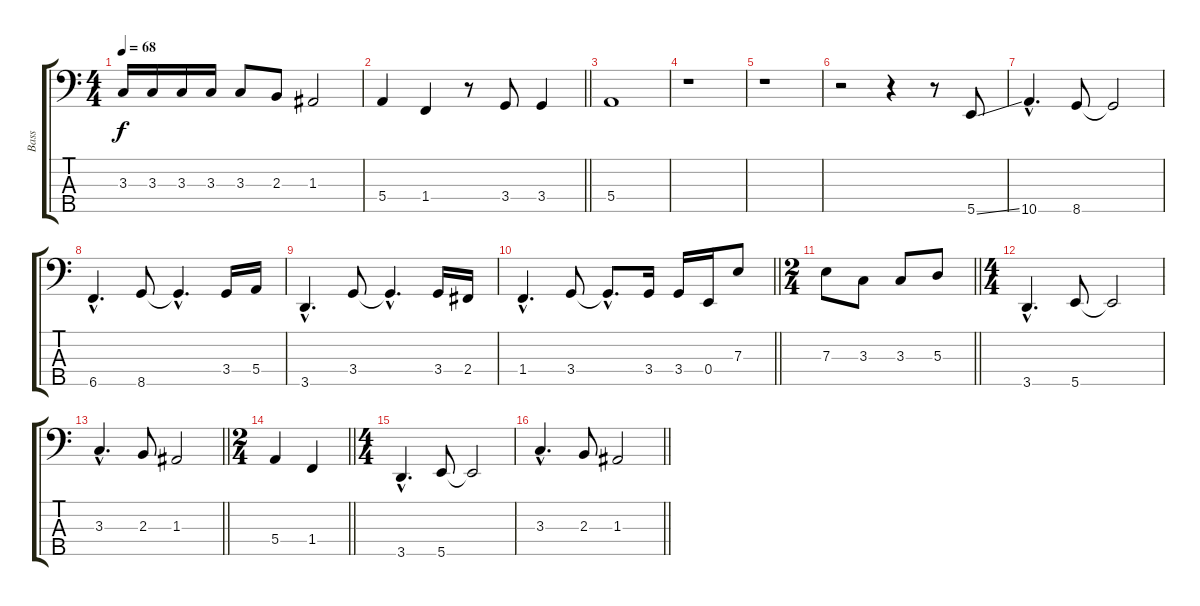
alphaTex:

\track ("Bass" "Bass") {instrument electricbasspick}
\staff {score tabs}
\tuning (G2 D2 A1 E1 B0) {hide}
\ts (4 4)
\tempo 68
\clef f4
\ks c
3.3.16{dy f} 3.3.16 3.3.16 3.3.16 3.3.8 2.3.8 1.3.2 |
\barLineRight lightlight
5.4.4 1.4.4 r.8 3.4.8 3.4.4 |
5.4.1 |
r.1 |
r.1 |
r.2 r.4 r.8 5.5{ss}.8 |
10.5{hac}.4{d} 8.5.8 8.5{t}.2 |
6.5{hac}.4{d} 8.5.8 8.5{hac t}.4{d} 3.4.16 5.4.16 |
3.5{hac}.4{d} 3.4.8 3.4{hac t}.4{d} 3.4.16 2.4.16 |
\barLineRight lightlight
1.4{hac}.4{d} 3.4.8 3.4{hac t}.8{d} 3.4.16 3.4.16 0.4.16 7.3.8 |
\ts (2 4)
\barLineRight lightlight
7.3.8 3.3.8 3.3.8 5.3.8 |
\ts (4 4)
3.5{hac}.4{d} 5.5.8 5.5{t}.2 |
\barLineRight lightlight
3.3{hac}.4{d} 2.3.8 1.3.2 |
\ts (2 4)
\barLineRight lightlight
5.4.4 1.4.4 |
\ts (4 4)
3.5{hac}.4{d} 5.5.8 5.5{t}.2 |
\barLineRight lightlight
3.3{hac}.4{d} 2.3.8 1.3.2
